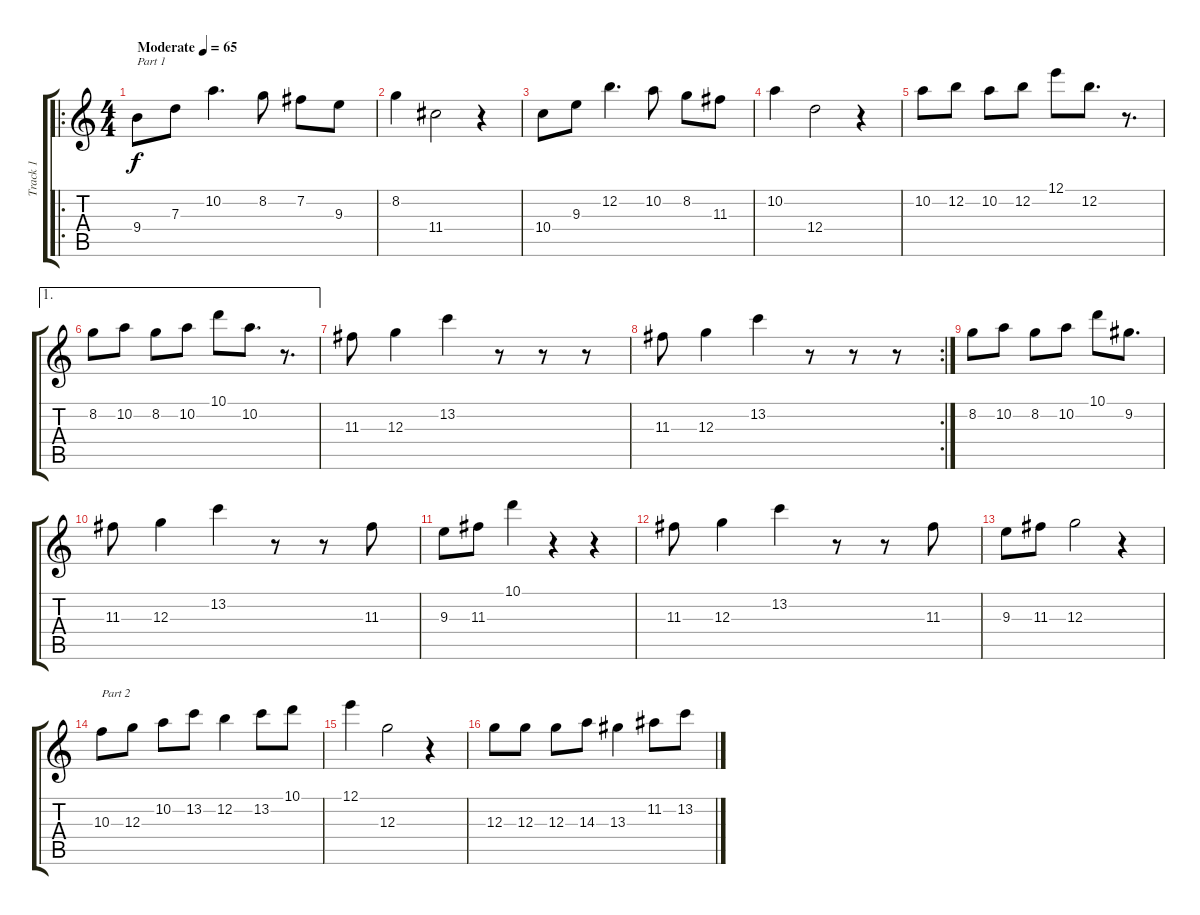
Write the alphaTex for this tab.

\track ("Track 1" "Track 1") {instrument acousticguitarsteel}
\staff {score tabs}
\tuning (E4 B3 G3 D3 A2 E2) {hide}
\ro
\ts (4 4)
\tempo (65 "Moderate")
\clef g2
\ks c
9.4.8{txt "Part 1" dy f instrument acousticguitarsteel} 7.3.8 10.2.4{d} 8.2.8 7.2.8 9.3.8 |
8.2.4 11.4.2 r.4 |
10.4.8 9.3.8 12.2.4{d} 10.2.8 8.2.8 11.3.8 |
10.2.4 12.4.2 r.4 |
10.2.8 12.2.8 10.2.8 12.2.8 12.1.8 12.2.8{d} r.8{d} |
\ae 1
8.2.8 10.2.8 8.2.8 10.2.8 10.1.8 10.2.8{d} r.8{d} |
11.3.8 12.3.4 13.2.4 r.8 r.8 r.8 |
\rc 2
11.3.8 12.3.4 13.2.4 r.8 r.8 r.8 |
8.2.8 10.2.8 8.2.8 10.2.8 10.1.8 9.2.8{d} |
11.3.8 12.3.4 13.2.4 r.8 r.8 11.3.8 |
9.3.8 11.3.8 10.1.4 r.4 r.4 |
11.3.8 12.3.4 13.2.4 r.8 r.8 11.3.8 |
9.3.8 11.3.8 12.3.2 r.4 |
10.3.8{txt "Part 2"} 12.3.8 10.2.8 13.2.8 12.2.4 13.2.8 10.1.8 |
12.1.4 12.3.2 r.4 |
12.3.8 12.3.8 12.3.8 14.3.8 13.3.4 11.2.8 13.2.8
